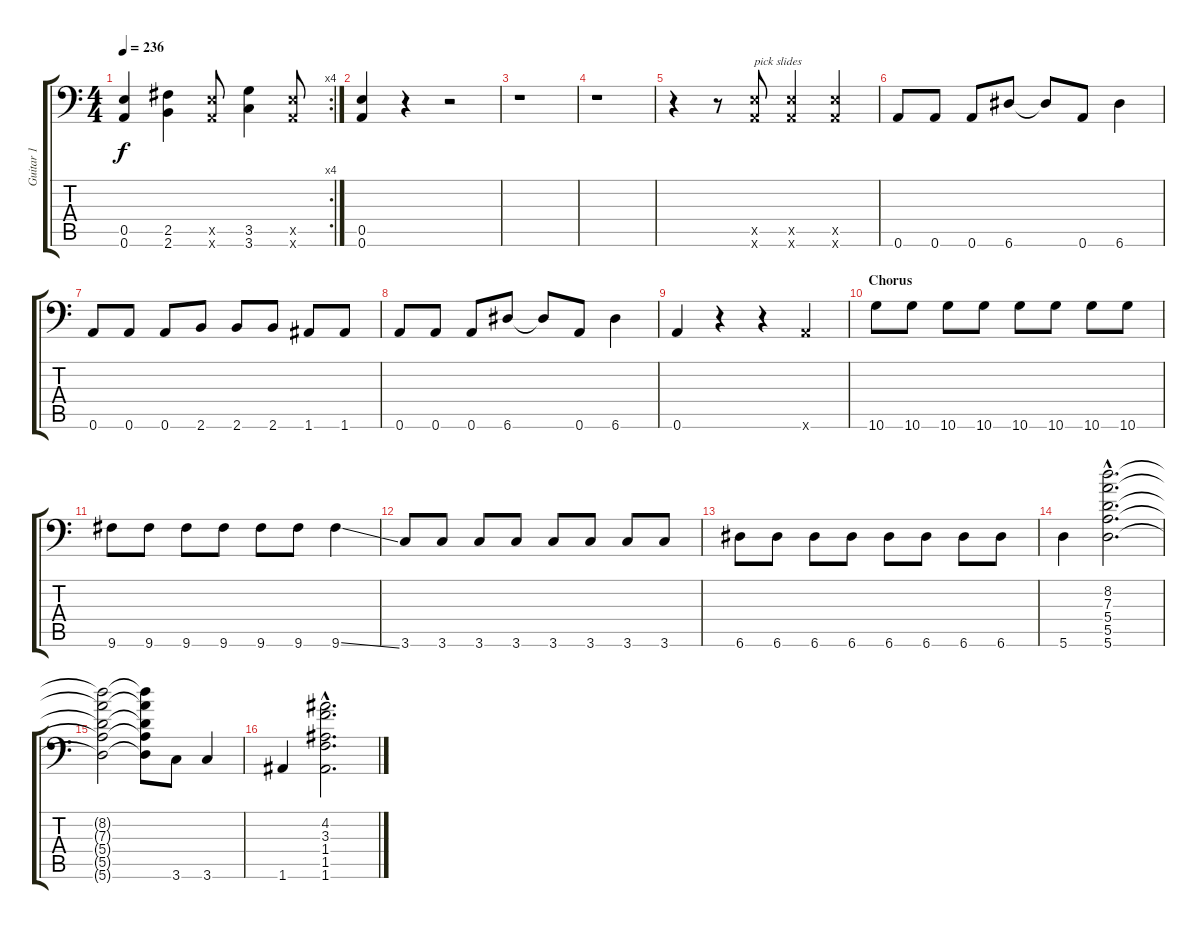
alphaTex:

\track ("Guitar 1" "Guitar 1") {instrument distortionguitar}
\staff {score tabs}
\tuning (B3 Gb3 D3 A2 E2 A1) {hide}
\rc 4
\ts (4 4)
\tempo 236
\clef f4
\ks c
(0.5 0.6).4{dy f} (2.5 2.6).4 (0.5{x} 0.6{x}).8 (3.5 3.6).4 (0.5{x} 0.6{x}).8 |
(0.5 0.6).4 r.4 r.2 |
r.1 |
r.1 |
r.4 r.8 (0.5{x} 0.6{x}).8{txt "pick slides"} (0.5{x} 0.6{x}).4 (0.5{x} 0.6{x}).4 |
0.6.8 0.6.8 0.6.8 6.6.8 6.6{t}.8 0.6.8 6.6.4 |
0.6.8 0.6.8 0.6.8 2.6.8 2.6.8 2.6.8 1.6.8 1.6.8 |
0.6.8 0.6.8 0.6.8 6.6.8 6.6{t}.8 0.6.8 6.6.4 |
0.6.4 r.4 r.4 0.6{x}.4 |
\section ("" "Chorus")
10.6.8 10.6.8 10.6.8 10.6.8 10.6.8 10.6.8 10.6.8 10.6.8 |
9.6.8 9.6.8 9.6.8 9.6.8 9.6.8 9.6.8 9.6{ss}.4 |
3.6.8 3.6.8 3.6.8 3.6.8 3.6.8 3.6.8 3.6.8 3.6.8 |
6.6.8 6.6.8 6.6.8 6.6.8 6.6.8 6.6.8 6.6.8 6.6.8 |
5.6.4 (8.2{hac} 7.3{hac} 5.4{hac} 5.5{hac} 5.6{hac}).2{d} |
(8.2{t} 7.3{t} 5.4{t} 5.5{t} 5.6{t}).2 (8.2{t} 7.3{t} 5.4{t} 5.5{t} 5.6{t}).8 3.6.8 3.6.4 |
1.6.4 (4.2{hac} 3.3{hac} 1.4{hac} 1.5{hac} 1.6{hac}).2{d}
